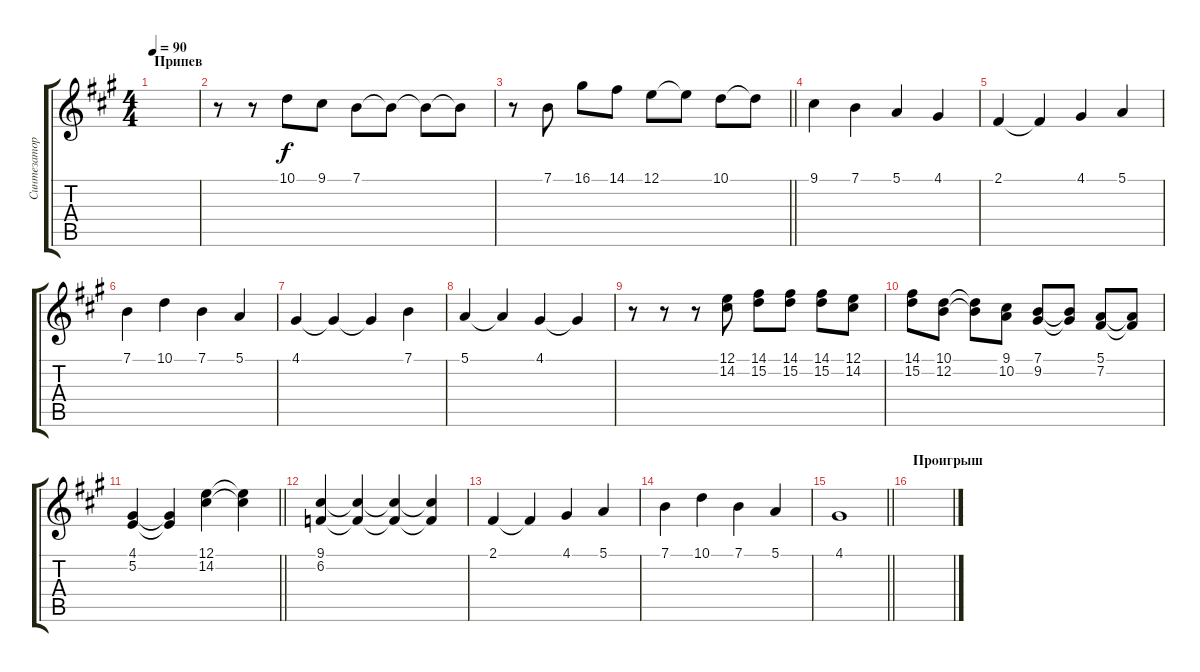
\track ("Синтезатор" "Синтезатор") {instrument reversecymbal}
\staff {score tabs}
\tuning (E4 B3 G3 D3 A2 E2) {hide}
\ts (4 4)
\section ("" "Припев")
\tempo 90
\clef g2
\ks f#minor
|
r.8 r.8 10.1.8{dy f} 9.1.8 7.1.8 7.1{t}.8 7.1{t}.8 7.1{t}.8 |
\barLineRight lightlight
r.8 7.1.8 16.1.8 14.1.8 12.1.8 12.1{t}.8 10.1.8 10.1{t}.8 |
9.1.4 7.1.4 5.1.4 4.1.4 |
2.1.4 2.1{t}.4 4.1.4 5.1.4 |
7.1.4 10.1.4 7.1.4 5.1.4 |
4.1.4 4.1{t}.4 4.1{t}.4 7.1.4 |
5.1.4 5.1{t}.4 4.1.4 4.1{t}.4 |
r.8 r.8 r.8 (12.1 14.2).8 (14.1 15.2).8 (14.1 15.2).8 (14.1 15.2).8 (12.1 14.2).8 |
(14.1 15.2).8 (10.1 12.2).8 (10.1{t} 12.2{t}).8 (9.1 10.2).8 (7.1 9.2).8 (7.1{t} 9.2{t}).8 (5.1 7.2).8 (5.1{t} 7.2{t}).8 |
\barLineRight lightlight
(4.1 5.2).4 (4.1{t} 5.2{t}).4 (12.1 14.2).4 (12.1{t} 14.2{t}).4 |
(9.1 6.2).4 (9.1{t} 6.2{t}).4 (9.1{t} 6.2{t}).4 (9.1{t} 6.2{t}).4 |
2.1.4 2.1{t}.4 4.1.4 5.1.4 |
7.1.4 10.1.4 7.1.4 5.1.4 |
\barLineRight lightlight
4.1.1 |
\section ("" "Проигрыш")
